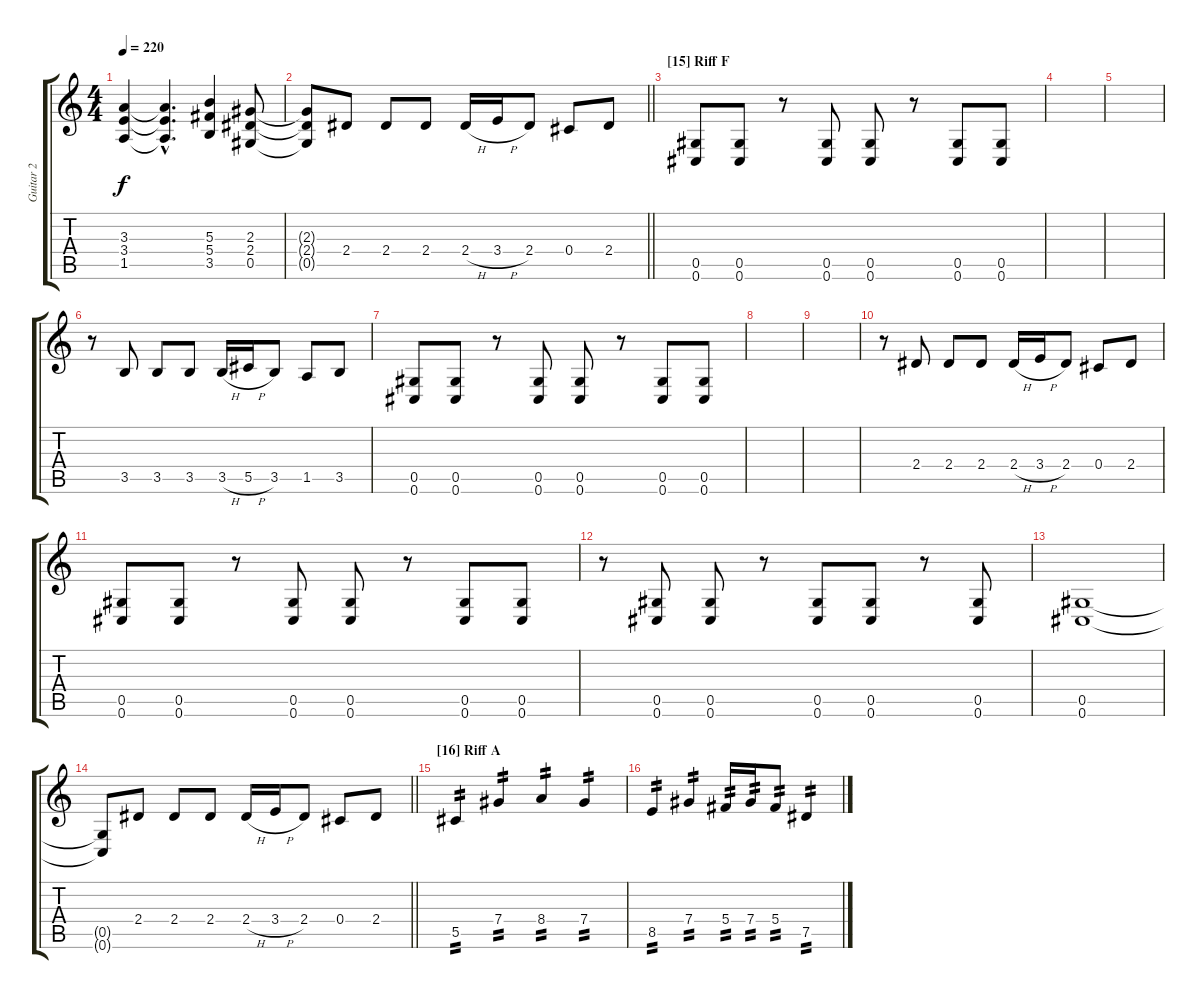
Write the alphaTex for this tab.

\track ("Guitar 2" "Guitar 2") {instrument distortionguitar}
\staff {score tabs}
\tuning (Eb4 Bb3 Gb3 Db3 Ab2 Db2) {hide}
\ts (4 4)
\tempo 220
\clef g2
\ks c
(3.3 3.4 1.5).4{dy f} (3.3{hac t} 3.4{hac t} 1.5{hac t}).4{d} (5.3 5.4 3.5).4 (2.3 2.4 0.5).8 |
\barLineRight lightlight
(2.3{t} 2.4{t} 0.5{t}).8 2.4.8 2.4.8 2.4.8 2.4{h}.16 3.4{h}.16 2.4.8 0.4.8 2.4.8 |
\section ("" "[15] Riff F")
(0.5 0.6).8 (0.5 0.6).8 r.8 (0.5 0.6).8 (0.5 0.6).8 r.8 (0.5 0.6).8 (0.5 0.6).8 |
|
|
r.8 3.5.8 3.5.8 3.5.8 3.5{h}.16 5.5{h}.16 3.5.8 1.5.8 3.5.8 |
(0.5 0.6).8 (0.5 0.6).8 r.8 (0.5 0.6).8 (0.5 0.6).8 r.8 (0.5 0.6).8 (0.5 0.6).8 |
|
|
r.8 2.4.8 2.4.8 2.4.8 2.4{h}.16 3.4{h}.16 2.4.8 0.4.8 2.4.8 |
(0.5 0.6).8 (0.5 0.6).8 r.8 (0.5 0.6).8 (0.5 0.6).8 r.8 (0.5 0.6).8 (0.5 0.6).8 |
r.8 (0.5 0.6).8 (0.5 0.6).8 r.8 (0.5 0.6).8 (0.5 0.6).8 r.8 (0.5 0.6).8 |
(0.5 0.6).1 |
\barLineRight lightlight
(0.5{t} 0.6{t}).8 2.4.8 2.4.8 2.4.8 2.4{h}.16 3.4{h}.16 2.4.8 0.4.8 2.4.8 |
\section ("" "[16] Riff A")
5.5.4{tp 2} 7.4.4{tp 2} 8.4.4{tp 2} 7.4.4{tp 2} |
8.5.4{tp 2} 7.4.4{tp 2} 5.4.16{tp 2} 7.4.16{tp 2} 5.4.8{tp 2} 7.5.4{tp 2}
